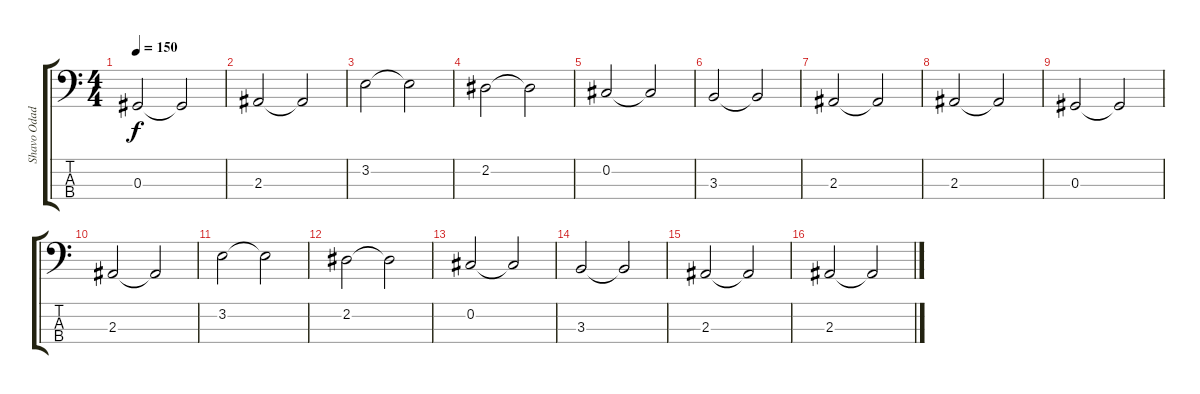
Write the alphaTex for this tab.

\track ("Shavo Odadjian" "Shavo Odad") {instrument electricbassfinger}
\staff {score tabs}
\tuning (Gb2 Db2 Ab1 Db1) {hide}
\ts (4 4)
\tempo 150
\clef f4
\ks c
0.3.2{dy f} 0.3{t}.2 |
2.3.2 2.3{t}.2 |
3.2.2 3.2{t}.2 |
2.2.2 2.2{t}.2 |
0.2.2 0.2{t}.2 |
3.3.2 3.3{t}.2 |
2.3.2 2.3{t}.2 |
2.3.2 2.3{t}.2 |
0.3.2 0.3{t}.2 |
2.3.2 2.3{t}.2 |
3.2.2 3.2{t}.2 |
2.2.2 2.2{t}.2 |
0.2.2 0.2{t}.2 |
3.3.2 3.3{t}.2 |
2.3.2 2.3{t}.2 |
2.3.2 2.3{t}.2
